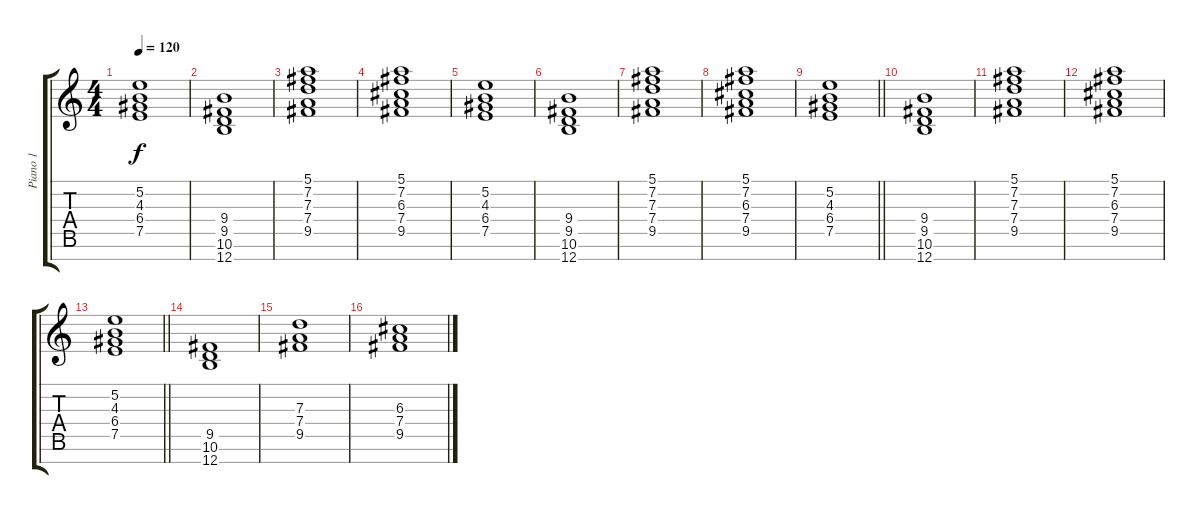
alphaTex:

\track ("Piano 1" "Piano 1") {instrument acousticgrandpiano}
\staff {score tabs}
\tuning (E5 B4 G4 D4 A3 E3 B2) {hide}
\ts (4 4)
\tempo 120
\clef g2
\ks c
(5.2 4.3 6.4 7.5).1{dy f} |
(9.4 9.5 10.6 12.7).1 |
(5.1 7.2 7.3 7.4 9.5).1 |
(5.1 7.2 6.3 7.4 9.5).1 |
(5.2 4.3 6.4 7.5).1 |
(9.4 9.5 10.6 12.7).1 |
(5.1 7.2 7.3 7.4 9.5).1 |
(5.1 7.2 6.3 7.4 9.5).1 |
\barLineRight lightlight
(5.2 4.3 6.4 7.5).1 |
(9.4 9.5 10.6 12.7).1 |
(5.1 7.2 7.3 7.4 9.5).1 |
(5.1 7.2 6.3 7.4 9.5).1 |
\barLineRight lightlight
(5.2 4.3 6.4 7.5).1 |
\section ("" "")
(9.5 10.6 12.7).1 |
(7.3 7.4 9.5).1 |
(6.3 7.4 9.5).1
